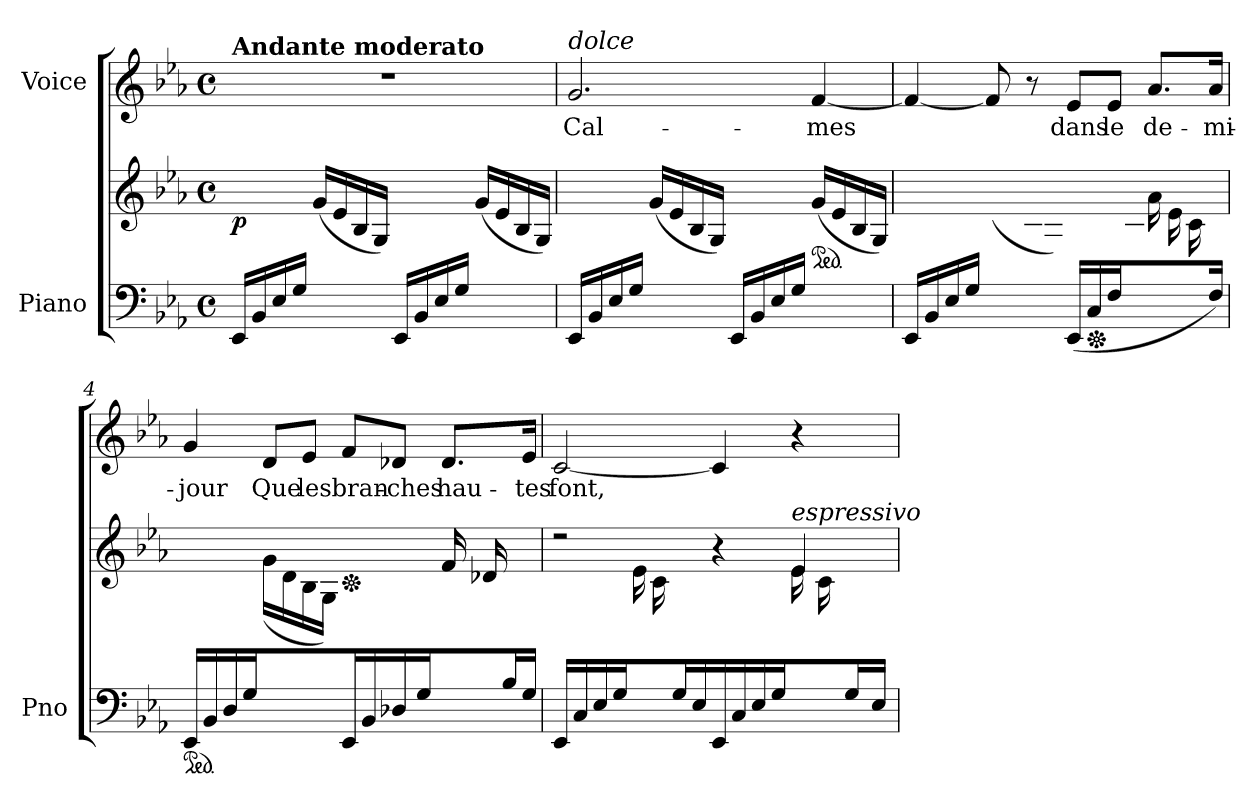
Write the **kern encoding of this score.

**kern	**kern	**dynam	**kern	**text
*part2	*part2	*part2	*part1	*part1
*staff3	*staff2	*staff2/3	*staff1	*staff1
*I"Piano	*	*	*I"Voice	*
*I'Pno	*	*	*	*
*clefF4	*clefG2	*	*clefG2	*
*k[b-e-a-]	*k[b-e-a-]	*	*k[b-e-a-]	*
*M4/4	*M4/4	*	*M4/4	*
*met(c)	*met(c)	*	*met(c)	*
*MM63	*MM63	*	*MM63	*
=1	=1	=1	=1	=1
*	*^	*	*	*
!	!	!	!	!LO:TX:a:B:t=Andante moderato	!
!	!	!	!LO:DY:b	!	!
16EE-/LL	1ryy	4ryy	p	1r	.
16BB-/	.	.	.	.	.
16E-/	.	.	.	.	.
16G/JJ	.	.	.	.	.
4ryy	.	(16g/LL	.	.	.
.	.	16e-/	.	.	.
.	.	16B-/	.	.	.
.	.	16G/JJ)	.	.	.
16EE-/LL	.	4ryy	.	.	.
16BB-/	.	.	.	.	.
16E-/	.	.	.	.	.
16G/JJ	.	.	.	.	.
4ryy	.	(16g/LL	.	.	.
.	.	16e-/	.	.	.
.	.	16B-/	.	.	.
.	.	16G/JJ)	.	.	.
=2	=2	=2	=2	=2	=2
!	!	!	!	!LO:TX:i:t=dolce	!
16EE-/LL	1ryy	4ryy	.	2.g/	Cal-
16BB-/	.	.	.	.	.
16E-/	.	.	.	.	.
16G/JJ	.	.	.	.	.
4ryy	.	(16g/LL	.	.	.
.	.	16e-/	.	.	.
.	.	16B-/	.	.	.
.	.	16G/JJ)	.	.	.
16EE-/LL	.	4ryy	.	.	.
16BB-/	.	.	.	.	.
16E-/	.	.	.	.	.
16G/JJ	.	.	.	.	.
*	*ped	*	*	*	*
4ryy	.	(16g/LL	.	[4f/	-mes
.	.	16e-/	.	.	.
.	.	16B-/	.	.	.
.	.	16G/JJ)	.	.	.
=3	=3	=3	=3	=3	=3
16EE-/LL	1ryy	4ryy	.	4f/_	.
16BB-/	.	.	.	.	.
16E-/	.	.	.	.	.
16G/JJ	.	.	.	.	.
4ryy	.	(16f/LL	.	8f/]	.
.	.	16d/	.	.	.
.	.	16B-/	.	8r	.
.	.	16G/JJ)	.	.	.
(<16EE-/LL	.	8.ryy	.	8e-/L	dans
*Xped	*	*	*	*	*
16C/	.	.	.	.	.
16F/	.	.	.	8e-/J	le
4ryy	.	16c\JJ)	.	.	.
.	.	(16a-\LL	.	8.a-/L	de-
.	.	16e-\	.	.	.
.	.	16c\	.	.	.
16F/JJ)	.	16ryy	.	16a-/Jk	mi-
=4	=4	=4	=4	=4	=4
*ped	*	*	*	*	*
16EE-/LL	1ryy	4ryy	.	4g/	-jour
16BB-/	.	.	.	.	.
16D/	.	.	.	.	.
16G/JJ	.	.	.	.	.
4ryy	.	(16g\LL	.	8d/L	Que
.	.	16d\	.	.	.
.	.	16B-\	.	8e-/J	les
.	.	16G\JJ)	.	.	.
*	*Xped	*	*	*	*
16EE-/LL	.	4ryy	.	8f/L	bran-
16BB-/	.	.	.	.	.
16D-X/	.	.	.	8d-X/J	-ches
16G/JJ	.	.	.	.	.
8ryy	.	(<16f/LL	.	8.d-/L	hau-
.	.	16d-X/	.	.	.
16B-/	.	8ryy	.	.	.
16G/JJ)	.	.	.	16e-/Jk	-tes
=5	=5	=5	=5	=5	=5
16EE-/LL	2r	4ryy	.	[2c/	font,
16C/	.	.	.	.	.
16E-/	.	.	.	.	.
16G/JJ	.	.	.	.	.
8ryy	.	(<16e-\LL	.	.	.
.	.	16c\	.	.	.
16G/	.	4.ryy	.	.	.
16E-/JJ)	.	.	.	.	.
16EE-/LL	4r	.	.	4c/]	.
16C/	.	.	.	.	.
16E-/	.	.	.	.	.
16G/JJ	.	.	.	.	.
!	!LO:TX:i:t=espressivo	!	!	!	!
8ryy	4e-/	16e-\LL	.	4r	.
.	.	16c\	.	.	.
16G/	.	8ryy	.	.	.
16E-/JJ	.	.	.	.	.
*	*v	*v	*	*	*
=	=	=	=	=
*-	*-	*-	*-	*-
